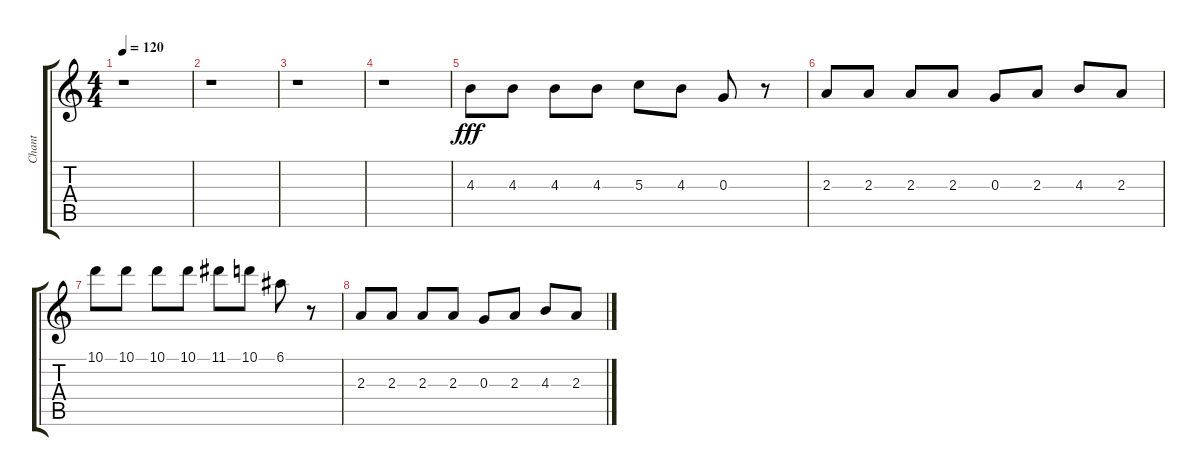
\track ("Chant" "Chant") {instrument distortionguitar}
\staff {score tabs}
\tuning (E4 B3 G3 D3 A2 E2) {hide}
\ts (4 4)
\tempo 120
\clef g2
\ks c
r.1{dy f} |
r.1 |
r.1 |
r.1 |
4.3.8{dy fff} 4.3.8 4.3.8 4.3.8 5.3.8 4.3.8 0.3.8 r.8 |
2.3.8 2.3.8 2.3.8 2.3.8 0.3.8 2.3.8 4.3.8 2.3.8 |
10.1.8 10.1.8 10.1.8 10.1.8 11.1.8 10.1.8 6.1.8 r.8 |
2.3.8 2.3.8 2.3.8 2.3.8 0.3.8 2.3.8 4.3.8 2.3.8
